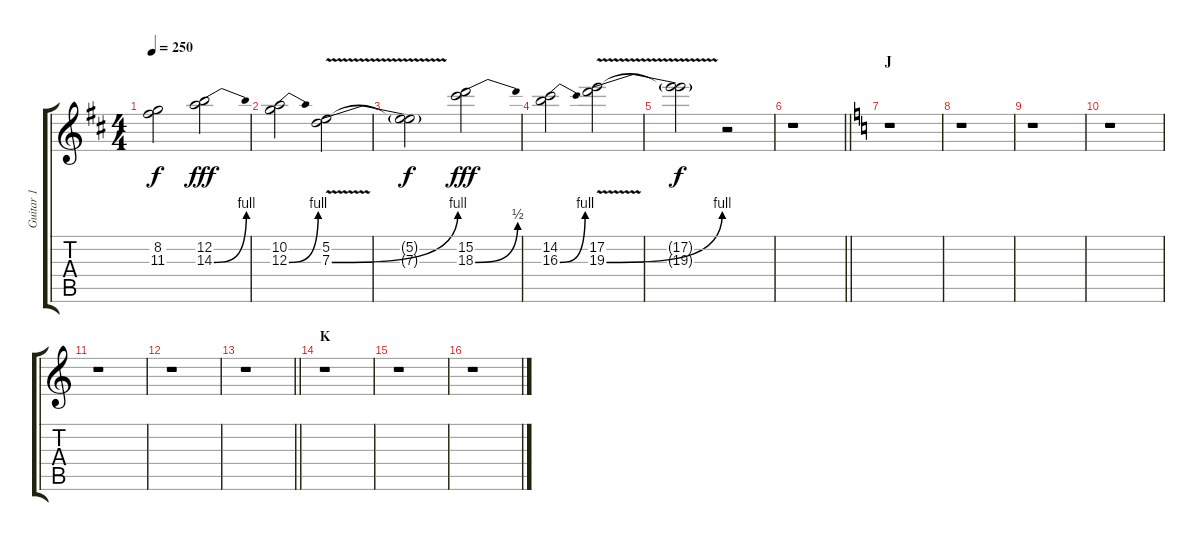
\track ("Guitar 1" "Guitar 1") {instrument distortionguitar}
\staff {score tabs}
\tuning (E4 B3 G3 D3 A2 E2) {hide}
\ts (4 4)
\tempo 250
\clef g2
\ks d
(8.2{t} 11.3{t}).2{dy f} (12.2 14.3{be (bend 0 0 60 4)}).2{dy fff} |
(10.2 12.3{be (bend 0 0 60 4)}).2 (5.2 7.3{be (bend 0 0 60 4) v}).2 |
(5.2{t} 7.3{t}).2{dy f} (15.2 18.3{be (bend 0 0 60 2)}).2{dy fff} |
(14.2 16.3{be (bend 0 0 60 4)}).2 (17.2 19.3{be (bend 0 0 60 4) v}).2 |
(17.2{t} 19.3{t}).2{dy f} r.2 |
\barLineRight lightlight
r.1 |
\section ("" "J")
\ks c
r.1 |
r.1 |
r.1 |
r.1 |
r.1 |
r.1 |
\barLineRight lightlight
r.1 |
\section ("" "K")
r.1 |
r.1 |
r.1
